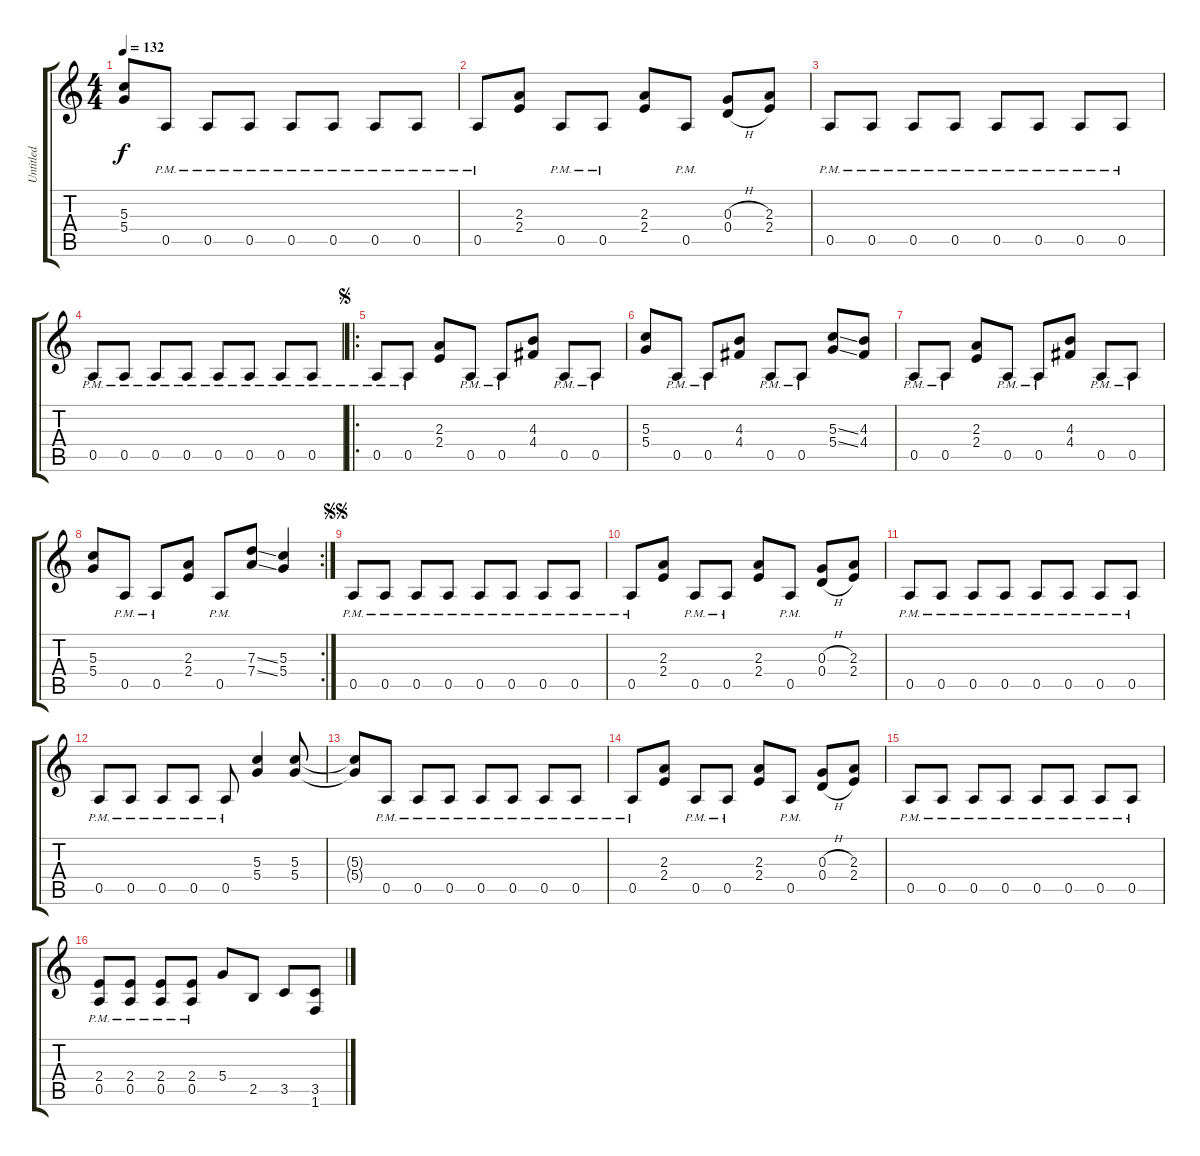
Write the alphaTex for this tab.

\track ("Untitled" "Untitled") {instrument distortionguitar}
\staff {score tabs}
\tuning (E4 B3 G3 D3 A2 E2) {hide}
\ts (4 4)
\tempo 132
\clef g2
\ks c
(5.3{t} 5.4{t}).8{dy f} 0.5{pm}.8 0.5{pm}.8 0.5{pm}.8 0.5{pm}.8 0.5{pm}.8 0.5{pm}.8 0.5{pm}.8 |
0.5{pm}.8 (2.3 2.4).8 0.5{pm}.8 0.5{pm}.8 (2.3 2.4).8 0.5{pm}.8 (0.3{h} 0.4{h}).8 (2.3 2.4).8 |
0.5{pm}.8 0.5{pm}.8 0.5{pm}.8 0.5{pm}.8 0.5{pm}.8 0.5{pm}.8 0.5{pm}.8 0.5{pm}.8 |
0.5{pm}.8 0.5{pm}.8 0.5{pm}.8 0.5{pm}.8 0.5{pm}.8 0.5{pm}.8 0.5{pm}.8 0.5{pm}.8 |
\ro
\jump segno
0.5{pm}.8 0.5{pm}.8 (2.3 2.4).8 0.5{pm}.8 0.5{pm}.8 (4.3 4.4).8 0.5{pm}.8 0.5{pm}.8 |
(5.3 5.4).8 0.5{pm}.8 0.5{pm}.8 (4.3 4.4).8 0.5{pm}.8 0.5{pm}.8 (5.3{ss} 5.4{ss}).8 (4.3 4.4).8 |
0.5{pm}.8 0.5{pm}.8 (2.3 2.4).8 0.5{pm}.8 0.5{pm}.8 (4.3 4.4).8 0.5{pm}.8 0.5{pm}.8 |
\rc 2
(5.3 5.4).8 0.5{pm}.8 0.5{pm}.8 (2.3 2.4).8 0.5{pm}.8 (7.3{ss} 7.4{ss}).8 (5.3 5.4).4 |
\jump segnosegno
0.5{pm}.8 0.5{pm}.8 0.5{pm}.8 0.5{pm}.8 0.5{pm}.8 0.5{pm}.8 0.5{pm}.8 0.5{pm}.8 |
0.5{pm}.8 (2.3 2.4).8 0.5{pm}.8 0.5{pm}.8 (2.3 2.4).8 0.5{pm}.8 (0.3{h} 0.4{h}).8 (2.3 2.4).8 |
0.5{pm}.8 0.5{pm}.8 0.5{pm}.8 0.5{pm}.8 0.5{pm}.8 0.5{pm}.8 0.5{pm}.8 0.5{pm}.8 |
0.5{pm}.8 0.5{pm}.8 0.5{pm}.8 0.5{pm}.8 0.5{pm}.8 (5.3 5.4).4 (5.3 5.4).8 |
(5.3{t} 5.4{t}).8 0.5{pm}.8 0.5{pm}.8 0.5{pm}.8 0.5{pm}.8 0.5{pm}.8 0.5{pm}.8 0.5{pm}.8 |
0.5{pm}.8 (2.3 2.4).8 0.5{pm}.8 0.5{pm}.8 (2.3 2.4).8 0.5{pm}.8 (0.3{h} 0.4{h}).8 (2.3 2.4).8 |
0.5{pm}.8 0.5{pm}.8 0.5{pm}.8 0.5{pm}.8 0.5{pm}.8 0.5{pm}.8 0.5{pm}.8 0.5{pm}.8 |
(2.4{pm} 0.5{pm}).8 (2.4{pm} 0.5{pm}).8 (2.4{pm} 0.5{pm}).8 (2.4{pm} 0.5{pm}).8 5.4.8 2.5.8 3.5.8 (3.5 1.6).8
